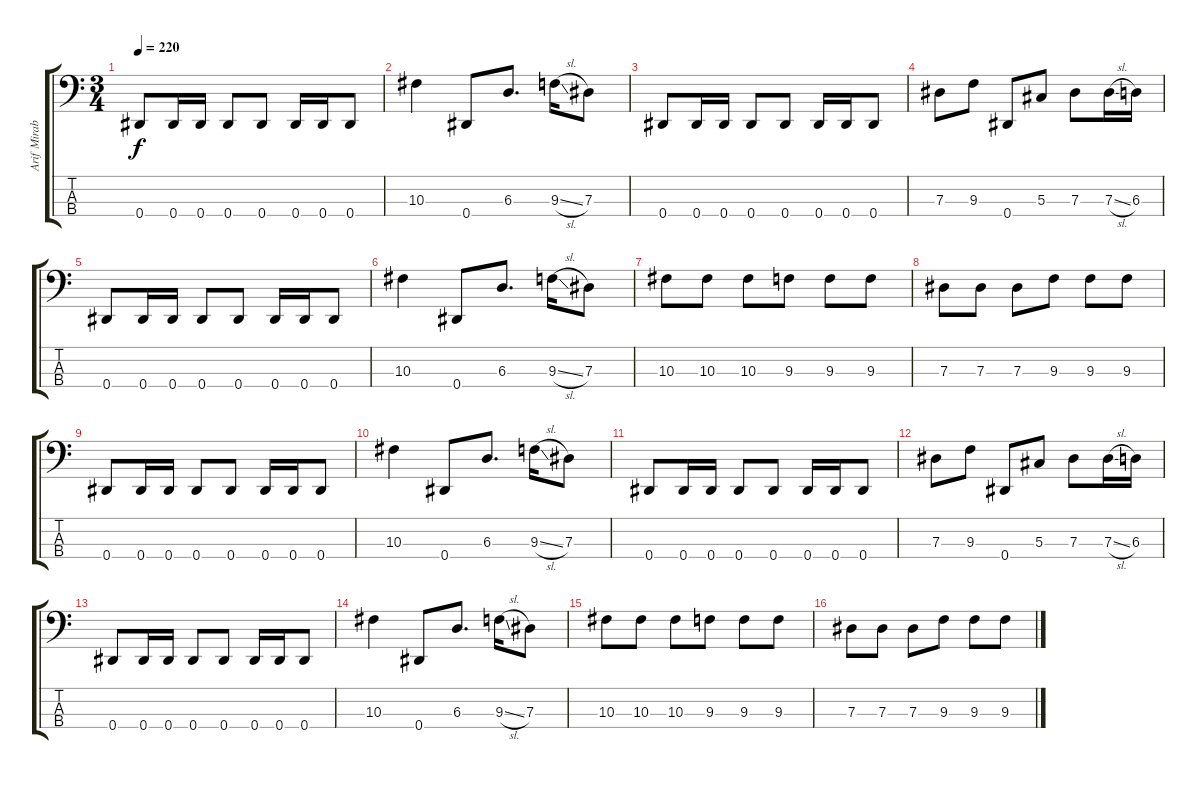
\track ("Arif Mirabdolbaghi" "Arif Mirab") {instrument electricbassfinger}
\staff {score tabs}
\tuning (Gb2 Db2 Ab1 Eb1) {hide}
\ts (3 4)
\tempo 220
\clef f4
\ks c
0.4.8{dy f instrument electricbassfinger} 0.4.16 0.4.16 0.4.8 0.4.8 0.4.16 0.4.16 0.4.8 |
10.3.4 0.4.8 6.3.8{d} 9.3{sl}.16 7.3.8 |
0.4.8 0.4.16 0.4.16 0.4.8 0.4.8 0.4.16 0.4.16 0.4.8 |
7.3.8 9.3.8 0.4.8 5.3.8 7.3.8 7.3{sl}.16 6.3.16 |
0.4.8 0.4.16 0.4.16 0.4.8 0.4.8 0.4.16 0.4.16 0.4.8 |
10.3.4 0.4.8 6.3.8{d} 9.3{sl}.16 7.3.8 |
10.3.8 10.3.8 10.3.8 9.3.8 9.3.8 9.3.8 |
7.3.8 7.3.8 7.3.8 9.3.8 9.3.8 9.3.8 |
0.4.8 0.4.16 0.4.16 0.4.8 0.4.8 0.4.16 0.4.16 0.4.8 |
10.3.4 0.4.8 6.3.8{d} 9.3{sl}.16 7.3.8 |
0.4.8 0.4.16 0.4.16 0.4.8 0.4.8 0.4.16 0.4.16 0.4.8 |
7.3.8 9.3.8 0.4.8 5.3.8 7.3.8 7.3{sl}.16 6.3.16 |
0.4.8 0.4.16 0.4.16 0.4.8 0.4.8 0.4.16 0.4.16 0.4.8 |
10.3.4 0.4.8 6.3.8{d} 9.3{sl}.16 7.3.8 |
10.3.8 10.3.8 10.3.8 9.3.8 9.3.8 9.3.8 |
7.3.8 7.3.8 7.3.8 9.3.8 9.3.8 9.3.8
